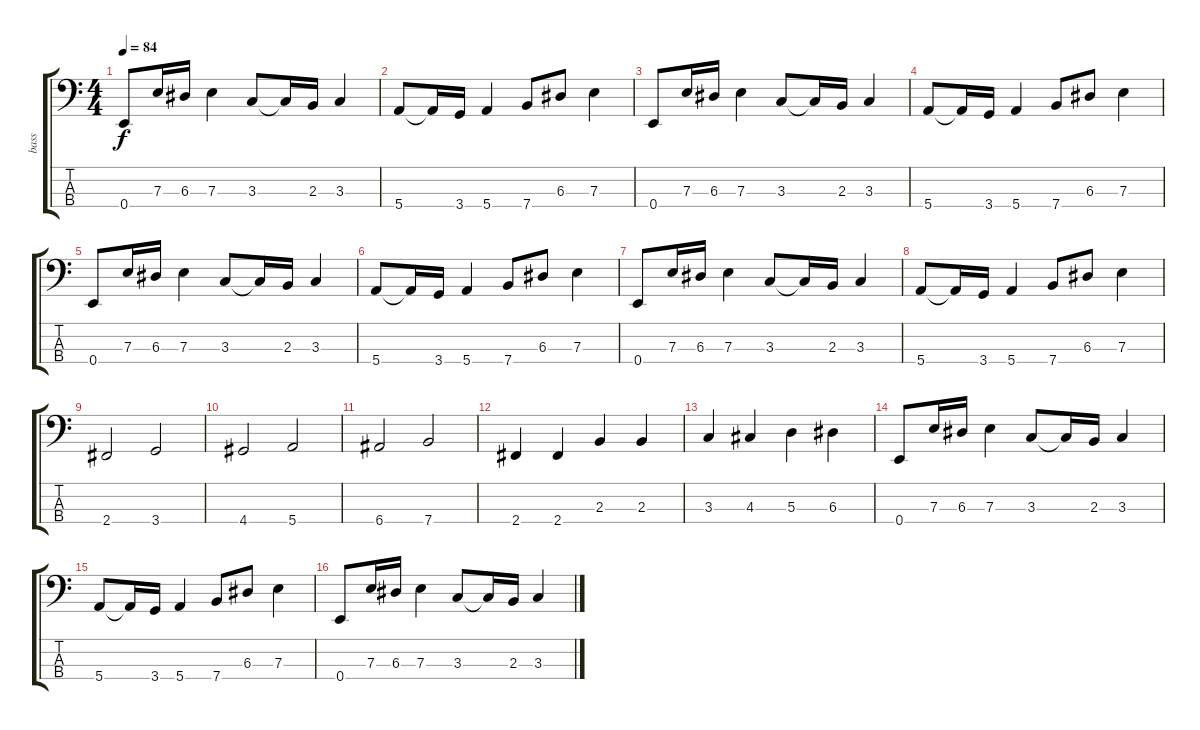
\track ("bass" "bass") {instrument electricbassfinger}
\staff {score tabs}
\tuning (G2 D2 A1 E1) {hide}
\ts (4 4)
\tempo 84
\clef f4
\ks c
0.4.8{dy f} 7.3.16 6.3.16 7.3.4 3.3.8 3.3{t}.16 2.3.16 3.3.4 |
5.4.8 5.4{t}.16 3.4.16 5.4.4 7.4.8 6.3.8 7.3.4 |
0.4.8 7.3.16 6.3.16 7.3.4 3.3.8 3.3{t}.16 2.3.16 3.3.4 |
5.4.8 5.4{t}.16 3.4.16 5.4.4 7.4.8 6.3.8 7.3.4 |
0.4.8 7.3.16 6.3.16 7.3.4 3.3.8 3.3{t}.16 2.3.16 3.3.4 |
5.4.8 5.4{t}.16 3.4.16 5.4.4 7.4.8 6.3.8 7.3.4 |
0.4.8 7.3.16 6.3.16 7.3.4 3.3.8 3.3{t}.16 2.3.16 3.3.4 |
5.4.8 5.4{t}.16 3.4.16 5.4.4 7.4.8 6.3.8 7.3.4 |
2.4.2 3.4.2 |
4.4.2 5.4.2 |
6.4.2 7.4.2 |
2.4.4 2.4.4 2.3.4 2.3.4 |
3.3.4 4.3.4 5.3.4 6.3.4 |
0.4.8 7.3.16 6.3.16 7.3.4 3.3.8 3.3{t}.16 2.3.16 3.3.4 |
5.4.8 5.4{t}.16 3.4.16 5.4.4 7.4.8 6.3.8 7.3.4 |
0.4.8 7.3.16 6.3.16 7.3.4 3.3.8 3.3{t}.16 2.3.16 3.3.4
